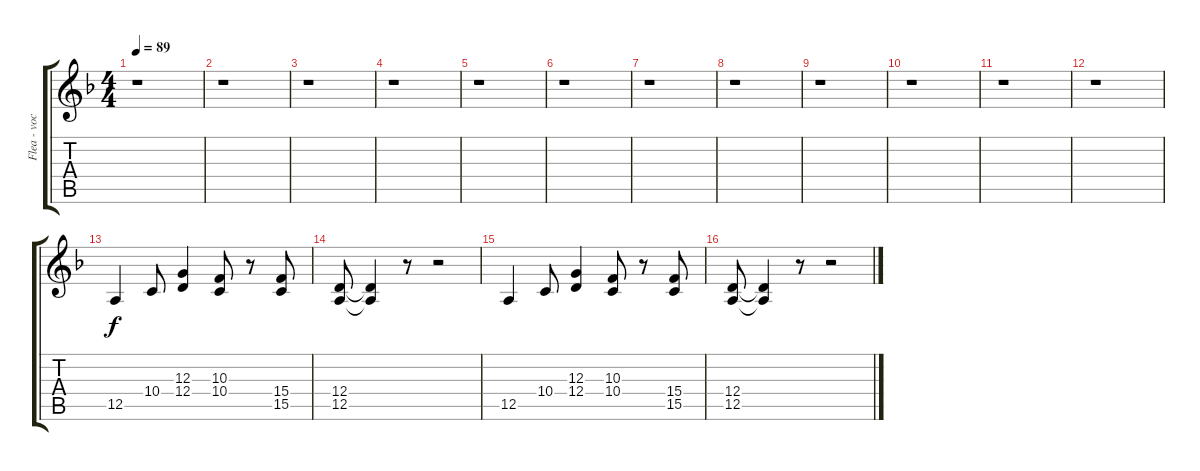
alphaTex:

\track ("Flea - vocal" "Flea - voc") {instrument fiddle}
\staff {score tabs}
\tuning (E4 B3 G3 D3 A2 E2) {hide}
\ts (4 4)
\tempo 89
\clef g2
\ks f
r.1{dy f} |
r.1 |
r.1 |
r.1 |
r.1 |
r.1 |
r.1 |
r.1 |
r.1 |
r.1 |
r.1 |
r.1 |
12.5.4 10.4.8 (12.3 12.4).4 (10.3 10.4).8 r.8 (15.4 15.5).8 |
(12.4 12.5).8 (12.4{t} 12.5{t}).4 r.8 r.2 |
12.5.4 10.4.8 (12.3 12.4).4 (10.3 10.4).8 r.8 (15.4 15.5).8 |
(12.4 12.5).8 (12.4{t} 12.5{t}).4 r.8 r.2
